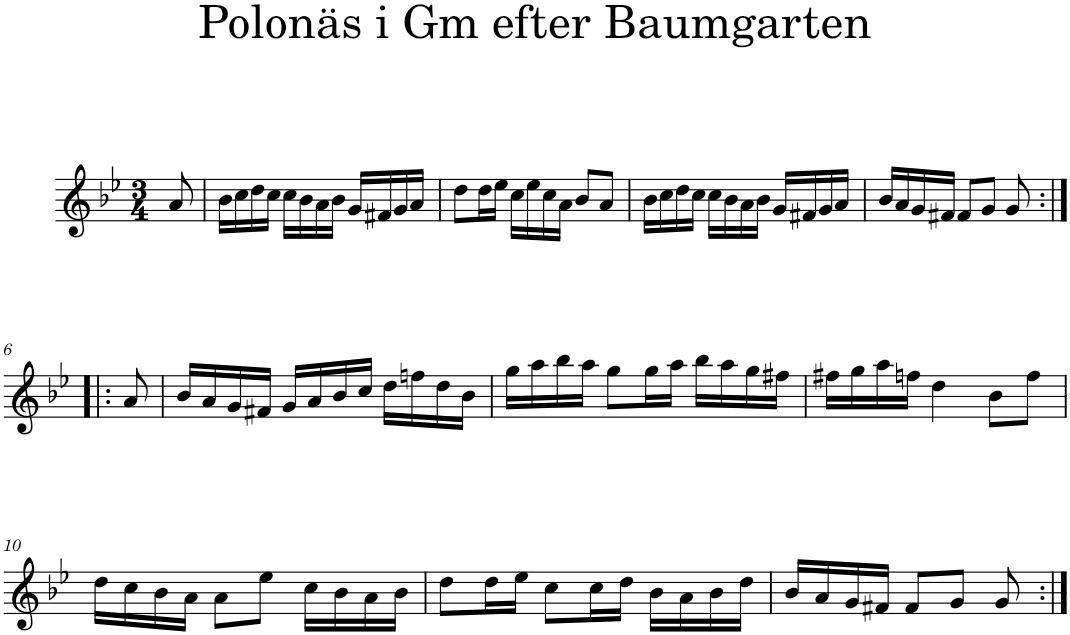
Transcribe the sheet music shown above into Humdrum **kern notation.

**kern
*part1
*staff1
*I"Piano
*I'Pno
*clefG2
*k[b-e-]
*g:
*M3/4
=1
8a/
=2
16b-\LL
16cc\
16dd\
16cc\JJ
16cc\LL
16b-\
16a\
16b-\JJ
16g/LL
16f#X/
16g/
16a/JJ
=3
8dd\L
16dd\L
16ee-\JJ
16cc\LL
16ee-\
16cc\
16a\JJ
8b-/L
8a/J
=4
16b-\LL
16cc\
16dd\
16cc\JJ
16cc\LL
16b-\
16a\
16b-\JJ
16g/LL
16f#X/
16g/
16a/JJ
=5
16b-/LL
16a/
16g/
16f#X/JJ
8f#/L
8g/J
8g/
!!LO:LB:g=z
=6:|!|:
8a/
=7
16b-/LL
16a/
16g/
16f#X/JJ
16g/LL
16a/
16b-/
16cc/JJ
16dd\LL
16ffn\
16dd\
16b-\JJ
=8
16gg\LL
16aa\
16bb-\
16aa\JJ
8gg\L
16gg\L
16aa\JJ
16bb-\LL
16aa\
16gg\
16ff#X\JJ
=9
16ff#X\LL
16gg\
16aa\
16ffn\JJ
4dd\
8b-\L
8ff\J
!!LO:LB:g=z
=10
16dd\LL
16cc\
16b-\
16a\JJ
8a\L
8ee-\J
16cc\LL
16b-\
16a\
16b-\JJ
=11
8dd\L
16dd\L
16ee-\JJ
8cc\L
16cc\L
16dd\JJ
16b-\LL
16a\
16b-\
16dd\JJ
=12
16b-/LL
16a/
16g/
16f#X/JJ
8f#/L
8g/J
8g/
=:|!
*-
